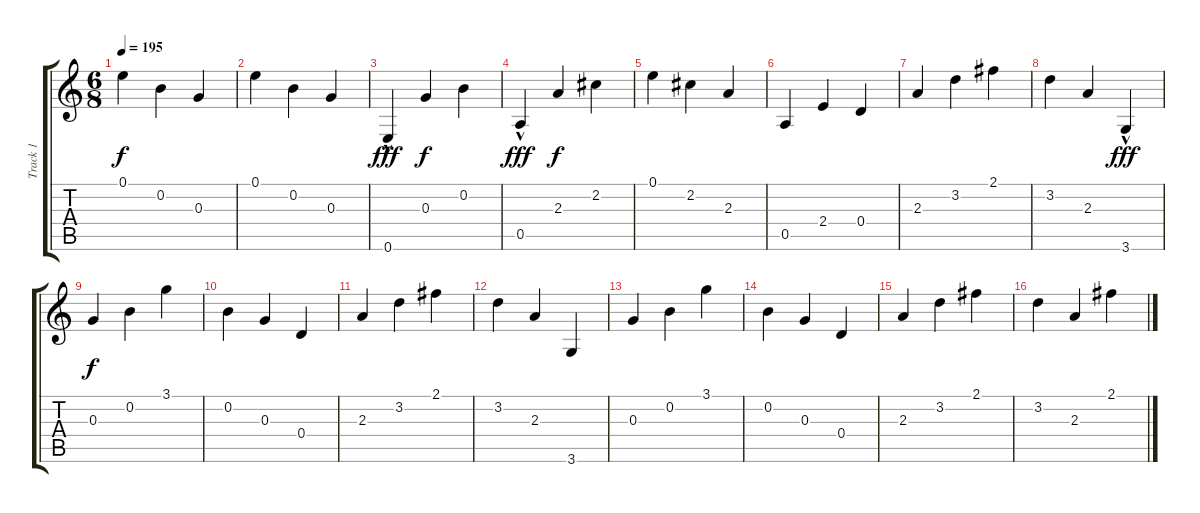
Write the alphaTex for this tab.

\track ("Track 1" "Track 1") {instrument acousticguitarsteel}
\staff {score tabs}
\tuning (E4 B3 G3 D3 A2 E2) {hide}
\ts (6 8)
\tempo 195
\clef g2
\ks c
0.1.4{dy f} 0.2.4 0.3.4 |
0.1.4 0.2.4 0.3.4 |
0.6{hac}.4{dy fff} 0.3.4{dy f} 0.2.4 |
0.5{hac}.4{dy fff} 2.3.4{dy f} 2.2.4 |
0.1.4 2.2.4 2.3.4 |
0.5.4 2.4.4 0.4.4 |
2.3.4 3.2.4 2.1.4 |
3.2.4 2.3.4 3.6{hac}.4{dy fff} |
0.3.4{dy f} 0.2.4 3.1.4 |
0.2.4 0.3.4 0.4.4 |
2.3.4 3.2.4 2.1.4 |
3.2.4 2.3.4 3.6.4 |
0.3.4 0.2.4 3.1.4 |
0.2.4 0.3.4 0.4.4 |
2.3.4 3.2.4 2.1.4 |
3.2.4 2.3.4 2.1.4
